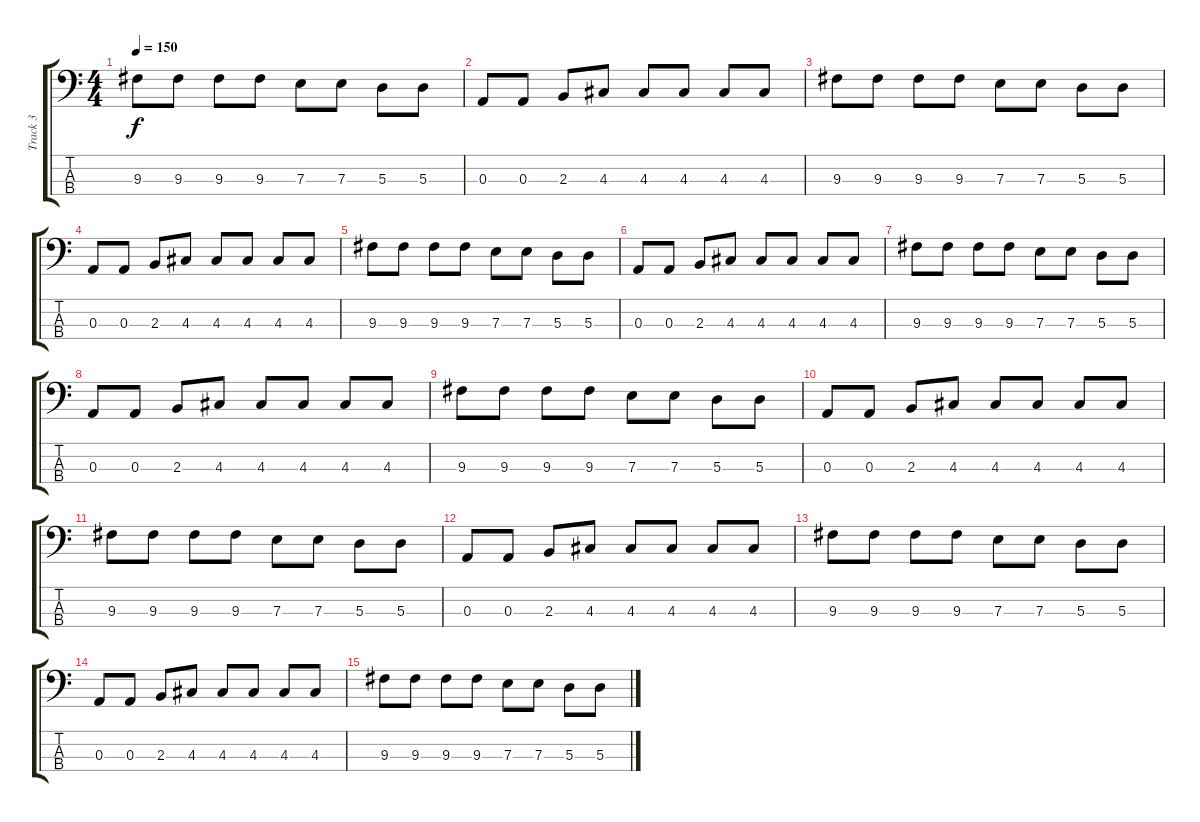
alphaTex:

\track ("Track 3" "Track 3") {instrument electricbasspick}
\staff {score tabs}
\tuning (G2 D2 A1 E1) {hide}
\ts (4 4)
\tempo 150
\clef f4
\ks c
9.3.8{dy f} 9.3.8 9.3.8 9.3.8 7.3.8 7.3.8 5.3.8 5.3.8 |
0.3.8 0.3.8 2.3.8 4.3.8 4.3.8 4.3.8 4.3.8 4.3.8 |
9.3.8 9.3.8 9.3.8 9.3.8 7.3.8 7.3.8 5.3.8 5.3.8 |
0.3.8 0.3.8 2.3.8 4.3.8 4.3.8 4.3.8 4.3.8 4.3.8 |
9.3.8 9.3.8 9.3.8 9.3.8 7.3.8 7.3.8 5.3.8 5.3.8 |
0.3.8 0.3.8 2.3.8 4.3.8 4.3.8 4.3.8 4.3.8 4.3.8 |
9.3.8 9.3.8 9.3.8 9.3.8 7.3.8 7.3.8 5.3.8 5.3.8 |
0.3.8 0.3.8 2.3.8 4.3.8 4.3.8 4.3.8 4.3.8 4.3.8 |
9.3.8 9.3.8 9.3.8 9.3.8 7.3.8 7.3.8 5.3.8 5.3.8 |
0.3.8 0.3.8 2.3.8 4.3.8 4.3.8 4.3.8 4.3.8 4.3.8 |
9.3.8 9.3.8 9.3.8 9.3.8 7.3.8 7.3.8 5.3.8 5.3.8 |
0.3.8 0.3.8 2.3.8 4.3.8 4.3.8 4.3.8 4.3.8 4.3.8 |
9.3.8 9.3.8 9.3.8 9.3.8 7.3.8 7.3.8 5.3.8 5.3.8 |
0.3.8 0.3.8 2.3.8 4.3.8 4.3.8 4.3.8 4.3.8 4.3.8 |
9.3.8 9.3.8 9.3.8 9.3.8 7.3.8 7.3.8 5.3.8 5.3.8
